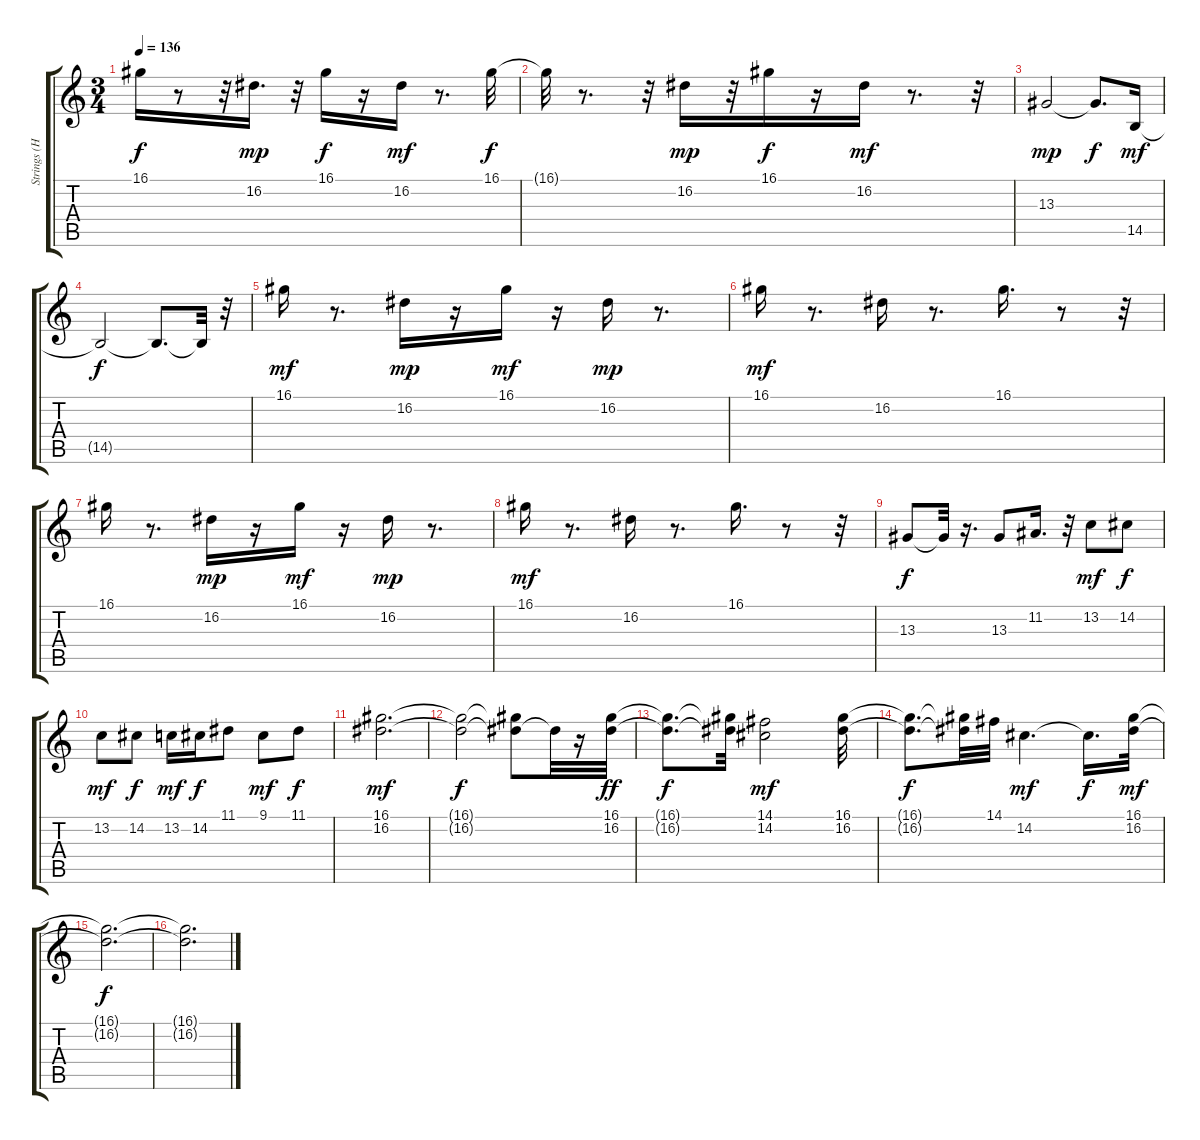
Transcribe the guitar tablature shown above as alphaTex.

\track ("Strings (Harmony)             " "Strings (H") {instrument stringensemble2}
\staff {score tabs}
\tuning (E4 B3 G3 D3 A2 E2) {hide}
\ts (3 4)
\tempo 136
\clef g2
\ks c
16.1.16{dy f} r.8 r.32 16.2.16{d dy mp} r.32 16.1.16{dy f} r.16 16.2.16{dy mf} r.8{d} 16.1.32{dy f} |
16.1{t}.32 r.8{d} r.32 16.2.16{dy mp} r.32 16.1.16{dy f} r.16 16.2.16{dy mf} r.8{d} r.32 |
13.3.2{dy mp} 13.3{t}.8{d dy f} 14.5.16{dy mf} |
14.5{t}.2{dy f} 14.5{t}.8{d} 14.5{t}.32 r.32 |
16.1.16{dy mf} r.8{d} 16.2.16{dy mp} r.16 16.1.16{dy mf} r.16 16.2.16{dy mp} r.8{d} |
16.1.16{dy mf} r.8{d} 16.2.16 r.8{d} 16.1.16{d} r.8 r.32 |
16.1.16 r.8{d} 16.2.16{dy mp} r.16 16.1.16{dy mf} r.16 16.2.16{dy mp} r.8{d} |
16.1.16{dy mf} r.8{d} 16.2.16 r.8{d} 16.1.16{d} r.8 r.32 |
13.3.8{dy f} 13.3{t}.32 r.16{d} 13.3.8 11.2.16{d} r.32 13.2.8{dy mf} 14.2.8{dy f} |
13.2.8{dy mf} 14.2.8{dy f} 13.2.16{dy mf} 14.2.16{dy f} 11.1.8 9.1.8{dy mf} 11.1.8{dy f} |
(16.1 16.2).2{d dy mf} |
(16.1{t} 16.2{t}).2{dy f} (16.1{t} 16.2{t}).8 16.2{t}.32 r.16 (16.1 16.2).32{dy ff} |
(16.1{t} 16.2{t}).8{d dy f} (16.1{t} 16.2{t}).32 (14.1 14.2).2{dy mf} (16.1 16.2).32 |
(16.1{t} 16.2{t}).8{d dy f} (16.1{t} 16.2{t}).32 14.1.32 14.2.4{d dy mf} 14.2{t}.16{d dy f} (16.1 16.2).32{dy mf} |
(16.1{t} 16.2{t}).2{d dy f} |
(16.1{t} 16.2{t}).2{d}
